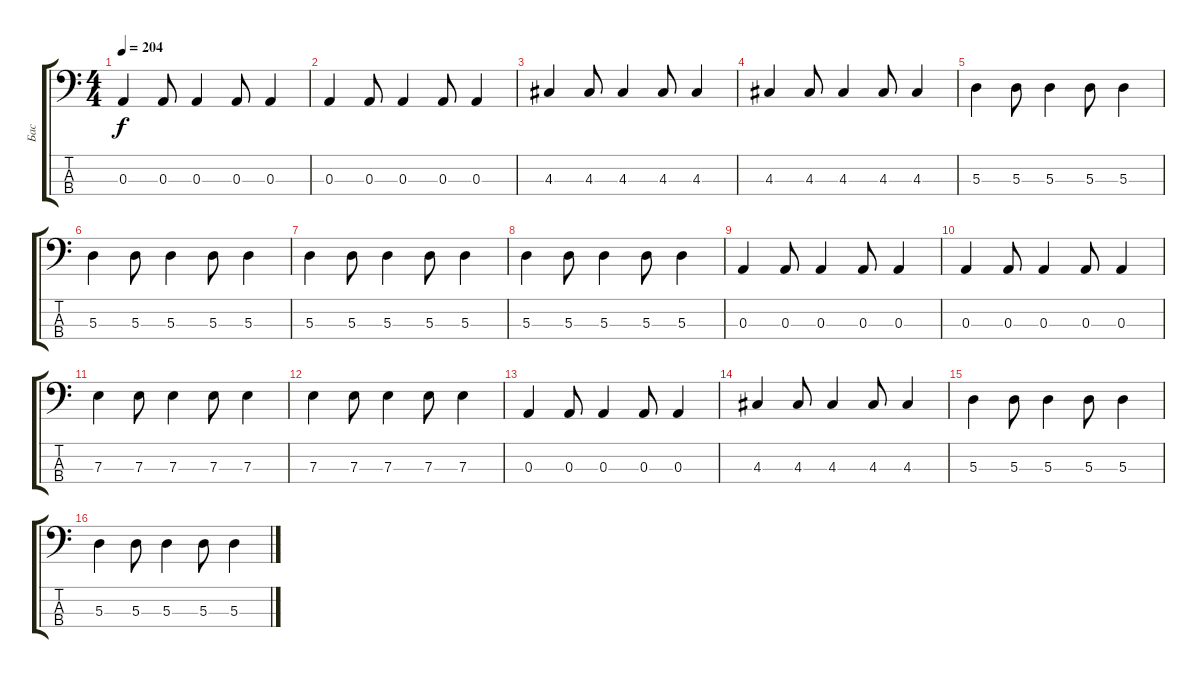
\track ("Бас" "Бас") {instrument electricbassfinger}
\staff {score tabs}
\tuning (G2 D2 A1 E1) {hide}
\ts (4 4)
\tempo 204
\clef f4
\ks c
0.3.4{dy f} 0.3.8 0.3.4 0.3.8 0.3.4 |
0.3.4 0.3.8 0.3.4 0.3.8 0.3.4 |
4.3.4 4.3.8 4.3.4 4.3.8 4.3.4 |
4.3.4 4.3.8 4.3.4 4.3.8 4.3.4 |
5.3.4 5.3.8 5.3.4 5.3.8 5.3.4 |
5.3.4 5.3.8 5.3.4 5.3.8 5.3.4 |
5.3.4 5.3.8 5.3.4 5.3.8 5.3.4 |
5.3.4 5.3.8 5.3.4 5.3.8 5.3.4 |
0.3.4 0.3.8 0.3.4 0.3.8 0.3.4 |
0.3.4 0.3.8 0.3.4 0.3.8 0.3.4 |
7.3.4 7.3.8 7.3.4 7.3.8 7.3.4 |
7.3.4 7.3.8 7.3.4 7.3.8 7.3.4 |
0.3.4 0.3.8 0.3.4 0.3.8 0.3.4 |
4.3.4 4.3.8 4.3.4 4.3.8 4.3.4 |
5.3.4 5.3.8 5.3.4 5.3.8 5.3.4 |
5.3.4 5.3.8 5.3.4 5.3.8 5.3.4
